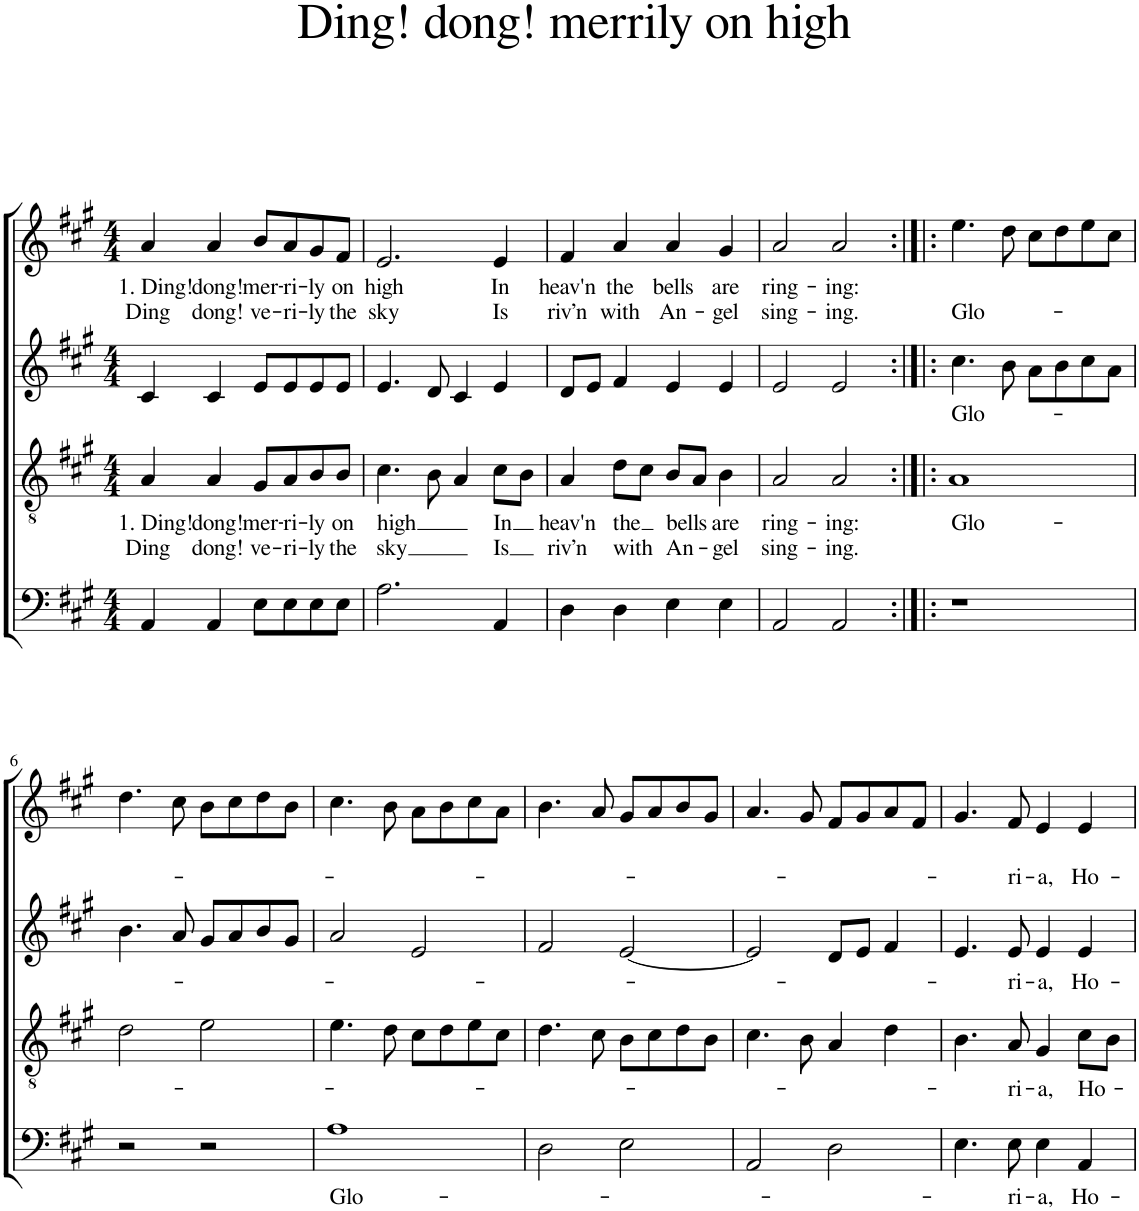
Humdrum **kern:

**kern	**text	**kern	**text	**text	**kern	**text	**kern	**text	**text
*part4	*part4	*part3	*part3	*part3	*part2	*part2	*part1	*part1	*part1
*staff4	*staff4	*staff3	*staff3	*staff3	*staff2	*staff2	*staff1	*staff1	*staff1
*I"Bass	*	*I"Tenor	*	*	*I"Alto	*	*I"Soprano	*	*
*I'B	*	*I'T	*	*	*I'A	*	*I'S	*	*
*clefF4	*	*clefGv2	*	*	*clefG2	*	*clefG2	*	*
*k[f#c#g#]	*	*k[f#c#g#]	*	*	*k[f#c#g#]	*	*k[f#c#g#]	*	*
*M4/4	*	*M4/4	*	*	*M4/4	*	*M4/4	*	*
=1	=1	=1	=1	=1	=1	=1	=1	=1	=1
!	!	!	!LO:LY:b	!LO:LY:b	!	!	!	!LO:LY:b	!LO:LY:b
4AA/	.	4A/	1. Ding!	Ding	4c#/	.	4a/	1. Ding!	Ding
!	!	!	!LO:LY:b	!LO:LY:b	!	!	!	!LO:LY:b	!LO:LY:b
4AA/	.	4A/	dong!	dong!	4c#/	.	4a/	dong!	dong!
!	!	!	!LO:LY:b	!LO:LY:b	!	!	!	!LO:LY:b	!LO:LY:b
8E\L	.	8G#/L	mer-	ve-	8e/L	.	8b/L	mer-	ve-
!	!	!	!LO:LY:b	!LO:LY:b	!	!	!	!LO:LY:b	!LO:LY:b
8E\	.	8A/	-ri-	-ri-	8e/	.	8a/	-ri-	-ri-
!	!	!	!LO:LY:b	!LO:LY:b	!	!	!	!LO:LY:b	!LO:LY:b
8E\	.	8B/	-ly	-ly	8e/	.	8g#/	-ly	-ly
!	!	!	!LO:LY:b	!LO:LY:b	!	!	!	!LO:LY:b	!LO:LY:b
8E\J	.	8B/J	on	the	8e/J	.	8f#/J	on	the
=2	=2	=2	=2	=2	=2	=2	=2	=2	=2
!	!	!	!LO:LY:b	!LO:LY:b	!	!	!	!LO:LY:b	!LO:LY:b
2.A\	.	4.c#\	high	sky	4.e/	.	2.e/	high	sky
.	.	8B\	.	.	8d/	.	.	.	.
.	.	4A/	.	.	4c#/	.	.	.	.
!	!	!	!LO:LY:b	!LO:LY:b	!	!	!	!LO:LY:b	!LO:LY:b
4AA/	.	8c#\L	In	Is	4e/	.	4e/	In	Is
.	.	8B\J	.	.	.	.	.	.	.
=3	=3	=3	=3	=3	=3	=3	=3	=3	=3
!	!	!	!LO:LY:b	!LO:LY:b	!	!	!	!LO:LY:b	!LO:LY:b
4D\	.	4A/	heav'n	riv’n	8d/L	.	4f#/	heav'n	riv’n
.	.	.	.	.	8e/J	.	.	.	.
!	!	!	!LO:LY:b	!LO:LY:b	!	!	!	!LO:LY:b	!LO:LY:b
4D\	.	8d\L	the	with	4f#/	.	4a/	the	with
.	.	8c#\J	.	.	.	.	.	.	.
!	!	!	!LO:LY:b	!LO:LY:b	!	!	!	!LO:LY:b	!LO:LY:b
4E\	.	8B/L	bells	An-	4e/	.	4a/	bells	An-
.	.	8A/J	.	.	.	.	.	.	.
!	!	!	!LO:LY:b	!LO:LY:b	!	!	!	!LO:LY:b	!LO:LY:b
4E\	.	4B\	are	-gel	4e/	.	4g#/	are	-gel
=4	=4	=4	=4	=4	=4	=4	=4	=4	=4
!	!	!	!LO:LY:b	!LO:LY:b	!	!	!	!LO:LY:b	!LO:LY:b
2AA/	.	2A/	ring-	sing-	2e/	.	2a/	ring-	sing-
!	!	!	!LO:LY:b	!LO:LY:b	!	!	!	!LO:LY:b	!LO:LY:b
2AA/	.	2A/	-ing:	-ing.	2e/	.	2a/	-ing:	-ing.
=5:|!|:	=5:|!|:	=5:|!|:	=5:|!|:	=5:|!|:	=5:|!|:	=5:|!|:	=5:|!|:	=5:|!|:	=5:|!|:
!	!	!	!LO:LY:b	!	!	!LO:LY:b	!	!	!LO:LY:b
1r	.	1A	Glo-	.	4.cc#\	Glo-	4.ee\	.	Glo-
.	.	.	.	.	8b\	.	8dd\	.	.
.	.	.	.	.	8a\L	.	8cc#\L	.	.
.	.	.	.	.	8b\	.	8dd\	.	.
.	.	.	.	.	8cc#\	.	8ee\	.	.
.	.	.	.	.	8a\J	.	8cc#\J	.	.
!!LO:LB:g=z
=6	=6	=6	=6	=6	=6	=6	=6	=6	=6
2r	.	2d\	.	.	4.b\	.	4.dd\	.	.
.	.	.	.	.	8a/	.	8cc#\	.	.
2r	.	2e\	.	.	8g#/L	.	8b\L	.	.
.	.	.	.	.	8a/	.	8cc#\	.	.
.	.	.	.	.	8b/	.	8dd\	.	.
.	.	.	.	.	8g#/J	.	8b\J	.	.
=7	=7	=7	=7	=7	=7	=7	=7	=7	=7
!	!LO:LY:b	!	!	!	!	!	!	!	!
1A	Glo-	4.e\	.	.	2a/	.	4.cc#\	.	.
.	.	8d\	.	.	.	.	8b\	.	.
.	.	8c#\L	.	.	2e/	.	8a\L	.	.
.	.	8d\	.	.	.	.	8b\	.	.
.	.	8e\	.	.	.	.	8cc#\	.	.
.	.	8c#\J	.	.	.	.	8a\J	.	.
=8	=8	=8	=8	=8	=8	=8	=8	=8	=8
2D\	.	4.d\	.	.	2f#/	.	4.b\	.	.
.	.	8c#\	.	.	.	.	8a/	.	.
2E\	.	8B\L	.	.	[2e/	.	8g#/L	.	.
.	.	8c#\	.	.	.	.	8a/	.	.
.	.	8d\	.	.	.	.	8b/	.	.
.	.	8B\J	.	.	.	.	8g#/J	.	.
=9	=9	=9	=9	=9	=9	=9	=9	=9	=9
2AA/	.	4.c#\	.	.	2e/]	.	4.a/	.	.
.	.	8B\	.	.	.	.	8g#/	.	.
2D\	.	4A/	.	.	8d/L	.	8f#/L	.	.
.	.	.	.	.	8e/J	.	8g#/	.	.
.	.	4d\	.	.	4f#/	.	8a/	.	.
.	.	.	.	.	.	.	8f#/J	.	.
=10	=10	=10	=10	=10	=10	=10	=10	=10	=10
4.E\	.	4.B\	.	.	4.e/	.	4.g#/	.	.
!	!LO:LY:b	!	!LO:LY:b	!	!	!LO:LY:b	!	!	!LO:LY:b
8E\	-ri-	8A/	-ri-	.	8e/	-ri-	8f#/	.	-ri-
!	!LO:LY:b	!	!LO:LY:b	!	!	!LO:LY:b	!	!	!LO:LY:b
4E\	-a,	4G#/	-a,	.	4e/	-a,	4e/	.	-a,
!	!LO:LY:b	!	!LO:LY:b	!	!	!LO:LY:b	!	!	!LO:LY:b
4AA/	Ho-	8c#\L	Ho-	.	4e/	Ho-	4e/	.	Ho-
.	.	8B\J	.	.	.	.	.	.	.
=	=	=	=	=	=	=	=	=	=
*-	*-	*-	*-	*-	*-	*-	*-	*-	*-
